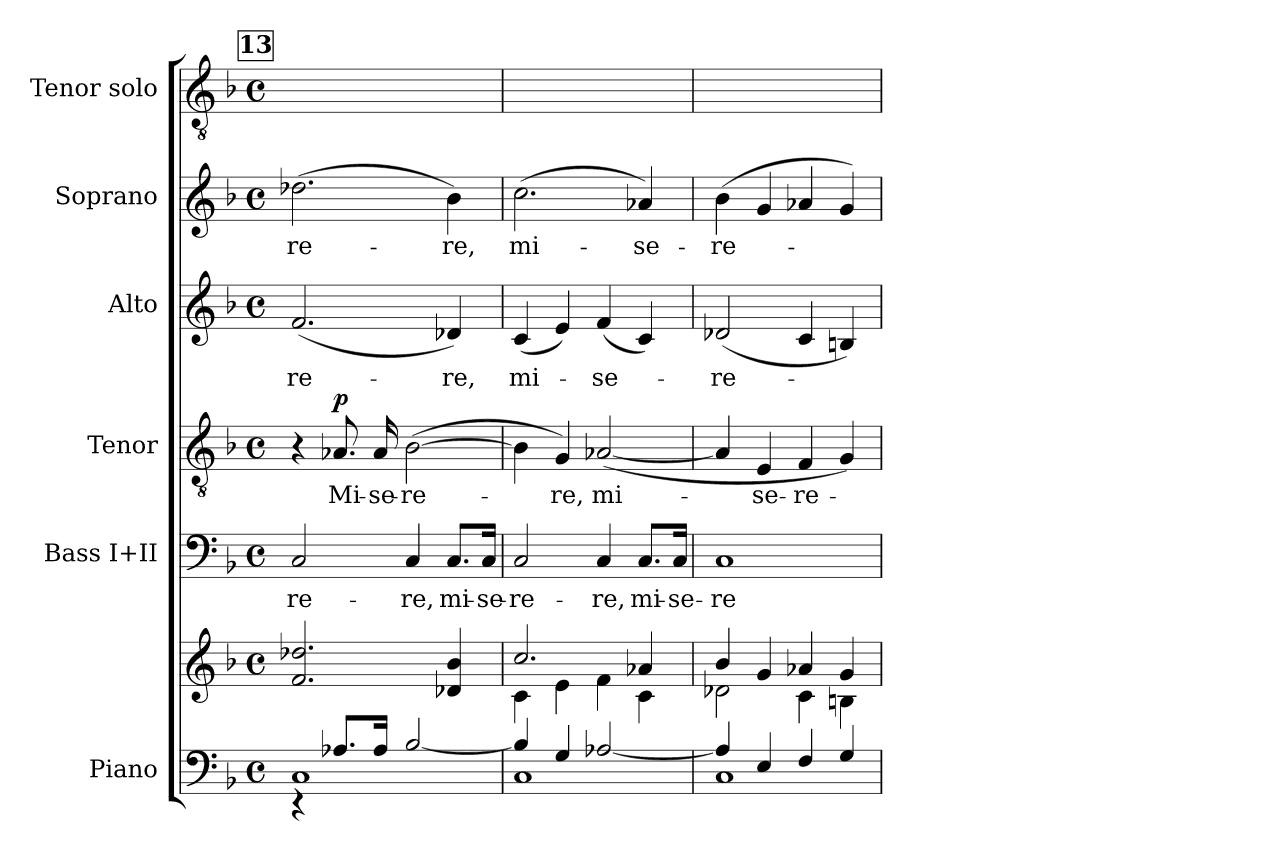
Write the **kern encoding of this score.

**kern	**kern	**kern	**text	**kern	**text	**dynam	**kern	**text	**kern	**text	**kern
*part6	*part6	*part5	*part5	*part4	*part4	*part4	*part3	*part3	*part2	*part2	*part1
*staff7	*staff6	*staff5	*staff5	*staff4	*staff4	*staff4	*staff3	*staff3	*staff2	*staff2	*staff1
*I"Piano	*	*I"Bass I+II	*	*I"Tenor	*	*	*I"Alto	*	*I"Soprano	*	*I"Tenor solo
*I'Pno.	*	*I'B.I+II	*	*I'T.	*	*	*I'A.	*	*I'S.	*	*I'T.s
*clefF4	*clefG2	*clefF4	*	*clefGv2	*	*	*clefG2	*	*clefG2	*	*clefGv2
*k[b-]	*k[b-]	*k[b-]	*	*k[b-]	*	*	*k[b-]	*	*k[b-]	*	*k[b-]
*M4/4	*M4/4	*M4/4	*	*M4/4	*	*	*M4/4	*	*M4/4	*	*M4/4
*met(c)	*met(c)	*met(c)	*	*met(c)	*	*	*met(c)	*	*met(c)	*	*met(c)
!!LO:REH:place=s1:a:B:fs=14:t=13
=214	=214	=214	=214	=214	=214	=214	=214	=214	=214	=214	=214
*^	*	*	*	*	*	*	*	*	*	*	*
1C	4r	2.f/ 2.dd-X/	2C/	-re-	4r	.	.	(2.f/	-re-	(2.dd-X\	-re-	1ryy
!	!	!	!	!	!	!	!LO:DY:a	!	!	!	!	!
.	8.A-X/L	.	.	.	8.A-X/	Mi-	p	.	.	.	.	.
.	16A-/Jk	.	.	.	16A-/	-se-	.	.	.	.	.	.
.	[2B-/	.	4C/	-re,	([2B-\	-re-	.	.	.	.	.	.
.	.	4d-X/ 4b-/	8.C/L	mi-	.	.	.	4d-X/)	-re,	4b-\)	-re,	.
.	.	.	16C/Jk	-se-	.	.	.	.	.	.	.	.
=215	=215	=215	=215	=215	=215	=215	=215	=215	=215	=215	=215	=215
*	*	*^	*	*	*	*	*	*	*	*	*	*
1C	4B-/]	2.cc/	4c\	2C/	-re-	4B-\]	.	.	(4c/	mi-	(2.cc\	mi-	1ryy
.	4G/	.	4e\	.	.	4G/)	-re,	.	4e/)	.	.	.	.
.	[2A-X/	.	4f\	4C/	-re,	([2A-X/	mi-	.	(4f/	-se-	.	.	.
.	.	4a-X/	4c\	8.C/L	mi-	.	.	.	4c/)	.	4a-X/)	-se-	.
.	.	.	.	16C/Jk	-se-	.	.	.	.	.	.	.	.
=216	=216	=216	=216	=216	=216	=216	=216	=216	=216	=216	=216	=216	=216
1C	4A-/]	4b-/	2d-X\	1C	-re-	4A-/]	.	.	(2d-X/	-re-	(4b-\	-re-	1ryy
.	4E/	4g/	.	.	.	4E/	-se-	.	.	.	4g/	.	.
.	4F/	4a-X/	4c\	.	.	4F/	-re-	.	4c/	.	4a-X/	.	.
.	4G/	4g/	4Bn\	.	.	4G/)	.	.	4Bn/)	.	4g/)	.	.
*v	*v	*	*	*	*	*	*	*	*	*	*	*	*
*	*v	*v	*	*	*	*	*	*	*	*	*	*
=	=	=	=	=	=	=	=	=	=	=	=
*-	*-	*-	*-	*-	*-	*-	*-	*-	*-	*-	*-
